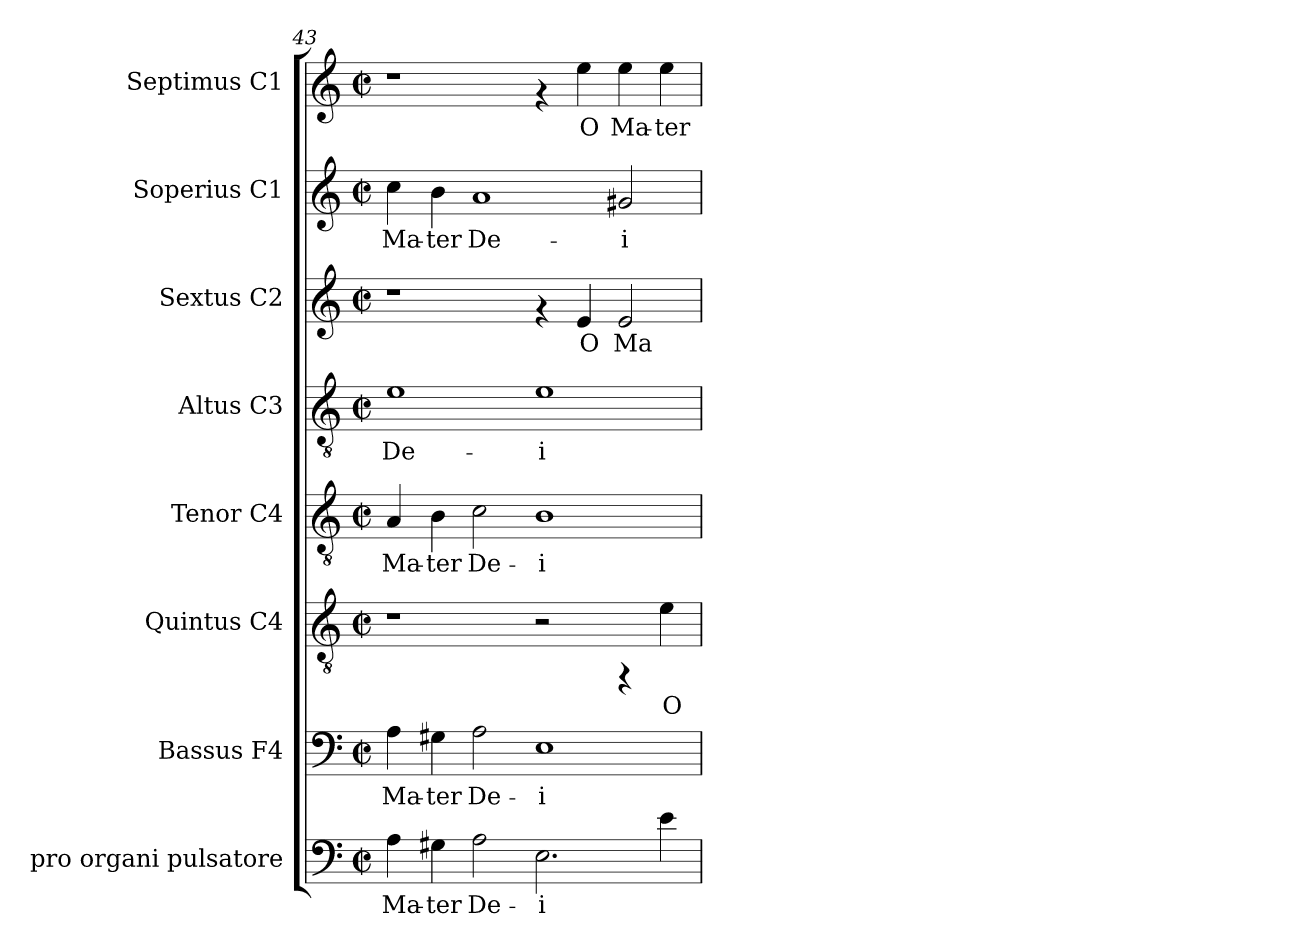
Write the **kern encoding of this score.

**kern	**text	**kern	**text	**kern	**text	**kern	**text	**kern	**text	**kern	**text	**kern	**text	**kern	**text
*part8	*part8	*part7	*part7	*part6	*part6	*part5	*part5	*part4	*part4	*part3	*part3	*part2	*part2	*part1	*part1
*staff8	*staff8	*staff7	*staff7	*staff6	*staff6	*staff5	*staff5	*staff4	*staff4	*staff3	*staff3	*staff2	*staff2	*staff1	*staff1
*I"pro organi  pulsatore	*	*I"Bassus  F4	*	*I"Quintus  C4	*	*I"Tenor  C4	*	*I"Altus  C3	*	*I"Sextus  C2	*	*I"Soperius  C1	*	*I"Septimus  C1	*
!!LO:PB:g=z
*clefF4	*	*clefF4	*	*clefGv2	*	*clefGv2	*	*clefGv2	*	*clefG2	*	*clefG2	*	*clefG2	*
*k[]	*	*k[]	*	*k[]	*	*k[]	*	*k[]	*	*k[]	*	*k[]	*	*k[]	*
*C:	*	*C:	*	*C:	*	*C:	*	*C:	*	*C:	*	*C:	*	*C:	*
*M2/2	*	*M2/2	*	*M2/2	*	*M2/2	*	*M2/2	*	*M2/2	*	*M2/2	*	*M2/2	*
*met(c|)	*	*met(c|)	*	*met(c|)	*	*met(c|)	*	*met(c|)	*	*met(c|)	*	*met(c|)	*	*met(c|)	*
=43	=43	=43	=43	=43	=43	=43	=43	=43	=43	=43	=43	=43	=43	=43	=43
!	!LO:LY:a:cj	!	!LO:LY:b:cj	!	!	!	!LO:LY:b:rj	!	!LO:LY:b:rj	!	!	!	!LO:LY:b:cj	!	!
4A\	Ma-	4A\	Ma-	1r	.	4A/	Ma-	1e	De-	1r	.	4cc\	Ma-	1r	.
!	!LO:LY:a:cj	!	!LO:LY:b:cj	!	!	!	!LO:LY:b:rj	!	!	!	!	!	!LO:LY:b:cj	!	!
4G#X\	-ter	4G#X\	-ter	.	.	4B\	-ter	.	.	.	.	4b\	-ter	.	.
!	!LO:LY:a:cj	!	!LO:LY:b:cj	!	!	!	!LO:LY:b:rj	!	!	!	!	!	!LO:LY:b:cj	!	!
2A\	De-	2A\	De-	.	.	2c\	De-	.	.	.	.	1a	De-	.	.
!	!LO:LY:a:cj	!	!LO:LY:b:cj	!	!	!	!LO:LY:b:rj	!	!LO:LY:b:rj	!	!	!	!	!	!
2.E\	-i	1E	-i	2r	.	1B	-i	1e	-i	4rf	.	.	.	4rf	.
!	!	!	!	!	!	!	!	!	!	!	!LO:LY:b:cj	!	!	!	!LO:LY:b:rj
.	.	.	.	.	.	.	.	.	.	4e/	O	.	.	4ee\	O
!	!	!	!	!	!	!	!	!	!	!	!LO:LY:b:cj	!	!LO:LY:b:cj	!	!LO:LY:b:rj
.	.	.	.	4rFF	.	.	.	.	.	2e/	Ma-	2g#X/	-i	4ee\	Ma-
!	!LO:LY:a:cj	!	!	!	!LO:LY:b:cj	!	!	!	!	!	!	!	!	!	!LO:LY:b:rj
4e\	.	.	.	4e\	O	.	.	.	.	.	.	.	.	4ee\	-ter
=	=	=	=	=	=	=	=	=	=	=	=	=	=	=	=
*-	*-	*-	*-	*-	*-	*-	*-	*-	*-	*-	*-	*-	*-	*-	*-
